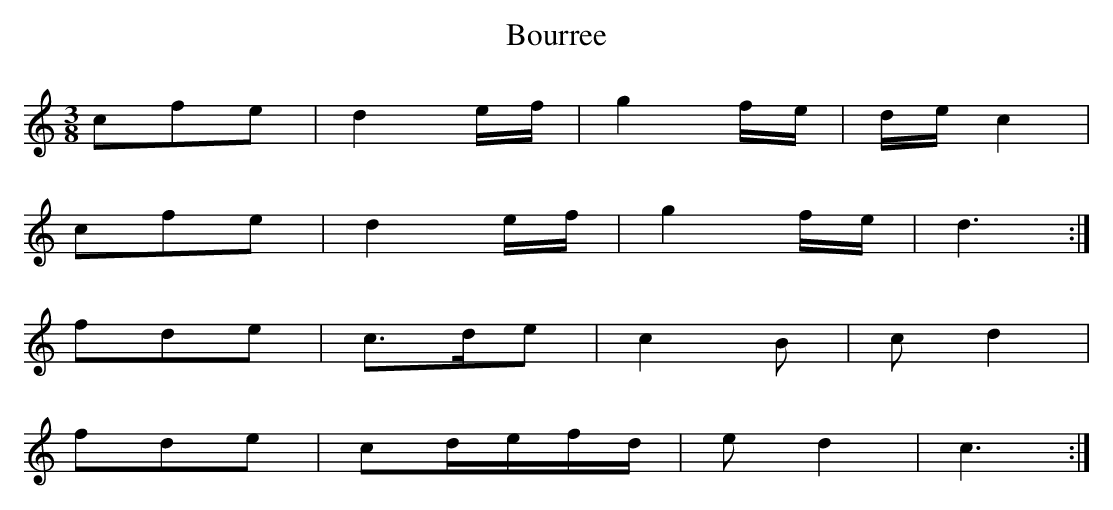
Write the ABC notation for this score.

X:1
T:Bourree
M:3/8
L:1/16
K:C
c2f2e2 | d4ef | g4fe | dec4 |
c2f2e2 | d4ef | g4fe | d6 :|
f2d2e2 | c3de2 | c4B2 | c2d4 |
f2d2e2 | c2defd | e2d4 | c6 :|
